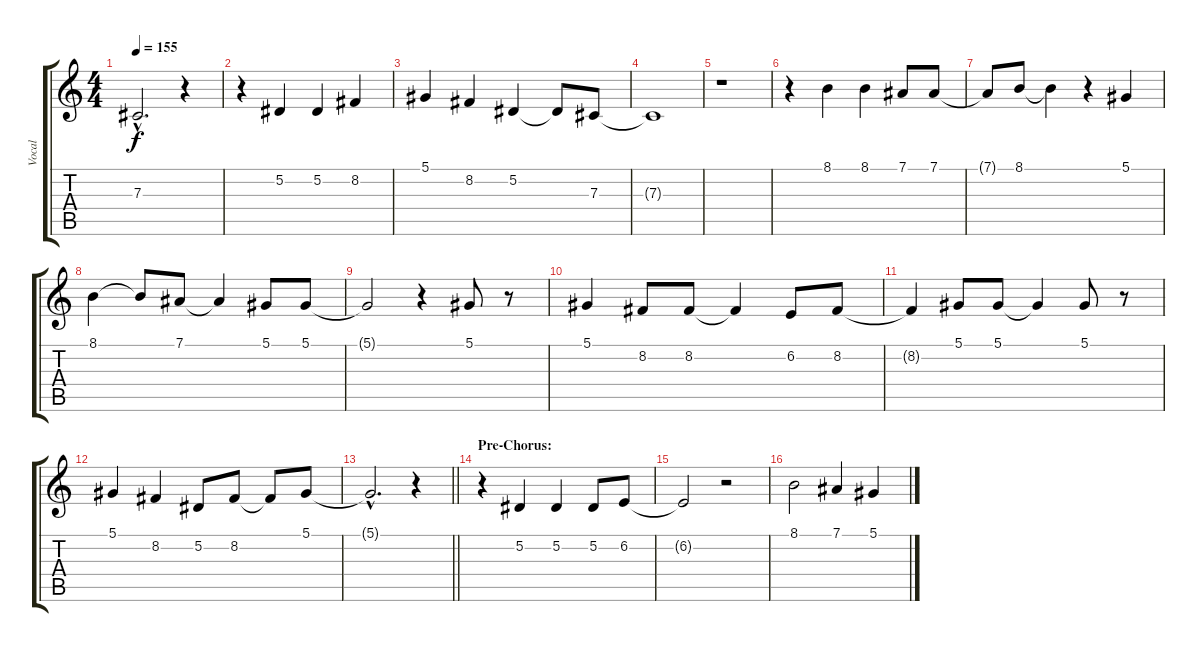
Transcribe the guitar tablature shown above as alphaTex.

\track ("Vocal" "Vocal") {instrument oboe}
\staff {score tabs}
\tuning (Eb4 Bb3 Gb3 Db3 Ab2 Eb2) {hide}
\ts (4 4)
\tempo 155
\clef g2
\ks c
7.3{hac t}.2{d dy f} r.4 |
r.4 5.2.4 5.2.4 8.2.4 |
5.1.4 8.2.4 5.2.4 5.2{t}.8 7.3.8 |
7.3{t}.1 |
r.1 |
r.4 8.1.4 8.1.4 7.1.8 7.1.8 |
7.1{t}.8 8.1.8 8.1{t}.4 r.4 5.1.4 |
8.1.4 8.1{t}.8 7.1.8 7.1{t}.4 5.1.8 5.1.8 |
5.1{t}.2 r.4 5.1.8 r.8 |
5.1.4 8.2.8 8.2.8 8.2{t}.4 6.2.8 8.2.8 |
8.2{t}.4 5.1.8 5.1.8 5.1{t}.4 5.1.8 r.8 |
5.1.4 8.2.4 5.2.8 8.2.8 8.2{t}.8 5.1.8 |
\barLineRight lightlight
5.1{hac t}.2{d} r.4 |
\section ("" "Pre-Chorus:")
r.4 5.2.4 5.2.4 5.2.8 6.2.8 |
6.2{t}.2 r.2 |
8.1.2 7.1.4 5.1.4
